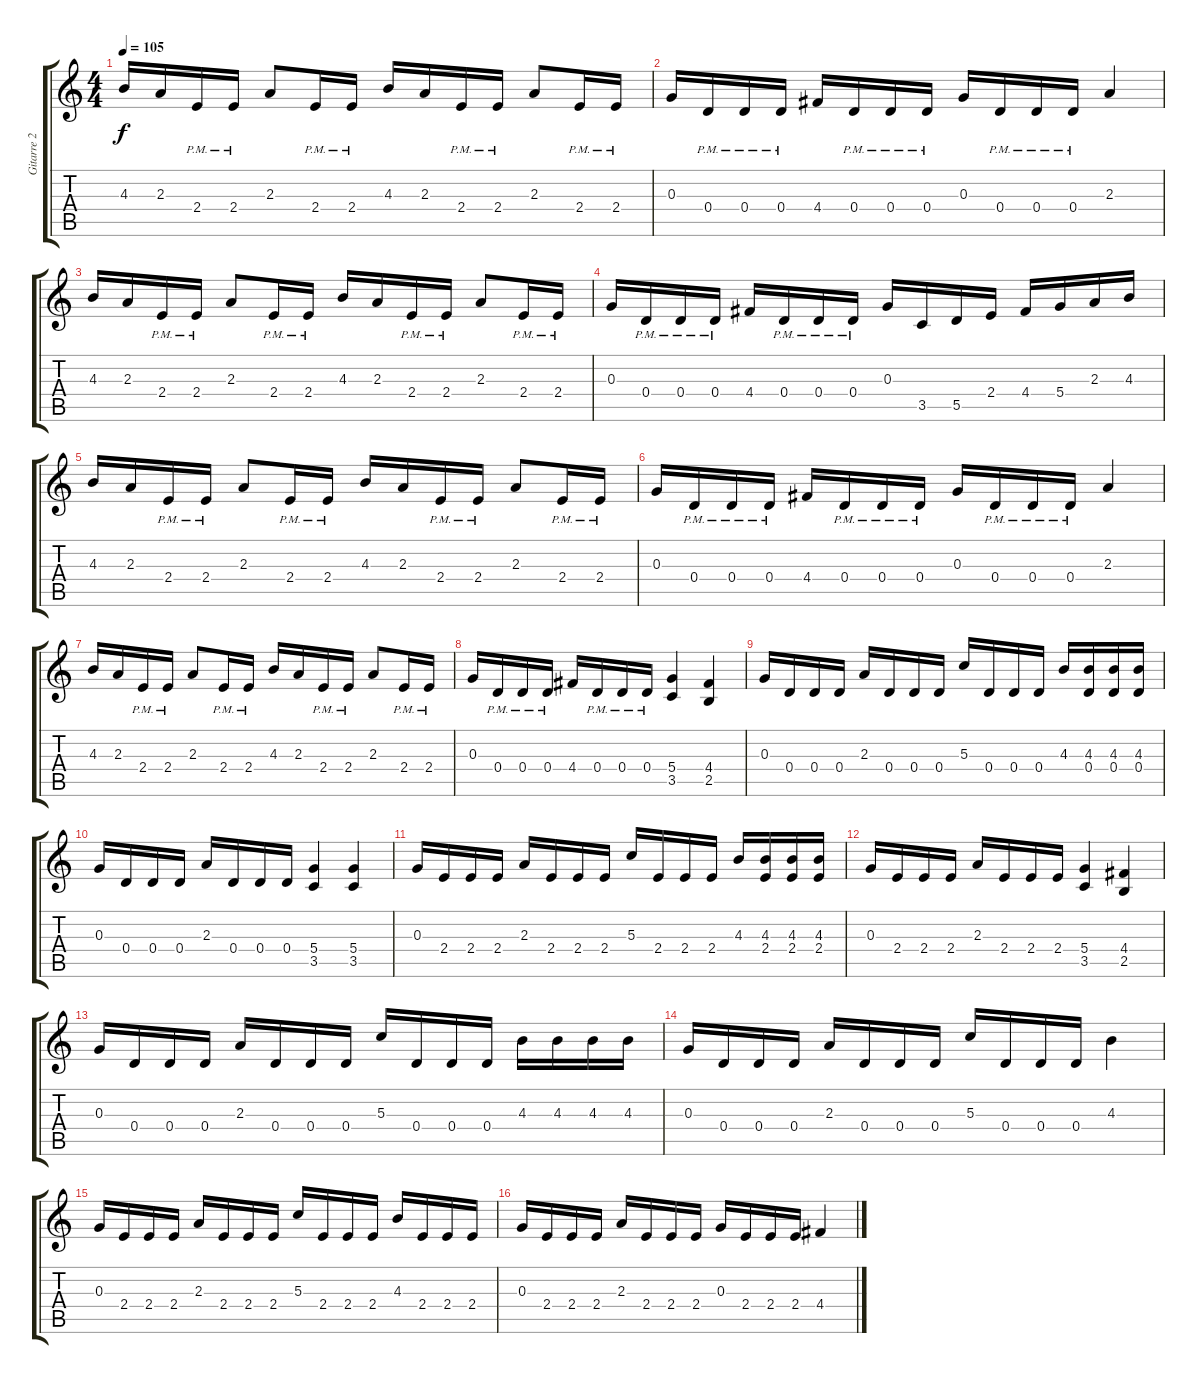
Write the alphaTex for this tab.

\track ("Gitarre 2" "Gitarre 2") {instrument distortionguitar}
\staff {score tabs}
\tuning (E4 B3 G3 D3 A2 E2) {hide}
\ts (4 4)
\tempo 105
\clef g2
\ks c
4.3.16{dy f} 2.3.16 2.4{pm}.16 2.4{pm}.16 2.3.8 2.4{pm}.16 2.4{pm}.16 4.3.16 2.3.16 2.4{pm}.16 2.4{pm}.16 2.3.8 2.4{pm}.16 2.4{pm}.16 |
0.3.16 0.4{pm}.16 0.4{pm}.16 0.4{pm}.16 4.4.16 0.4{pm}.16 0.4{pm}.16 0.4{pm}.16 0.3.16 0.4{pm}.16 0.4{pm}.16 0.4{pm}.16 2.3.4 |
4.3.16 2.3.16 2.4{pm}.16 2.4{pm}.16 2.3.8 2.4{pm}.16 2.4{pm}.16 4.3.16 2.3.16 2.4{pm}.16 2.4{pm}.16 2.3.8 2.4{pm}.16 2.4{pm}.16 |
0.3.16 0.4{pm}.16 0.4{pm}.16 0.4{pm}.16 4.4.16 0.4{pm}.16 0.4{pm}.16 0.4{pm}.16 0.3.16 3.5.16 5.5.16 2.4.16 4.4.16 5.4.16 2.3.16 4.3.16 |
4.3.16 2.3.16 2.4{pm}.16 2.4{pm}.16 2.3.8 2.4{pm}.16 2.4{pm}.16 4.3.16 2.3.16 2.4{pm}.16 2.4{pm}.16 2.3.8 2.4{pm}.16 2.4{pm}.16 |
0.3.16 0.4{pm}.16 0.4{pm}.16 0.4{pm}.16 4.4.16 0.4{pm}.16 0.4{pm}.16 0.4{pm}.16 0.3.16 0.4{pm}.16 0.4{pm}.16 0.4{pm}.16 2.3.4 |
4.3.16 2.3.16 2.4{pm}.16 2.4{pm}.16 2.3.8 2.4{pm}.16 2.4{pm}.16 4.3.16 2.3.16 2.4{pm}.16 2.4{pm}.16 2.3.8 2.4{pm}.16 2.4{pm}.16 |
0.3.16 0.4{pm}.16 0.4{pm}.16 0.4{pm}.16 4.4.16 0.4{pm}.16 0.4{pm}.16 0.4{pm}.16 (5.4 3.5).4 (4.4 2.5).4 |
0.3.16 0.4.16 0.4.16 0.4.16 2.3.16 0.4.16 0.4.16 0.4.16 5.3.16 0.4.16 0.4.16 0.4.16 4.3.16 (4.3 0.4).16 (4.3 0.4).16 (4.3 0.4).16 |
0.3.16 0.4.16 0.4.16 0.4.16 2.3.16 0.4.16 0.4.16 0.4.16 (5.4 3.5).4 (5.4 3.5).4 |
0.3.16 2.4.16 2.4.16 2.4.16 2.3.16 2.4.16 2.4.16 2.4.16 5.3.16 2.4.16 2.4.16 2.4.16 4.3.16 (4.3 2.4).16 (4.3 2.4).16 (4.3 2.4).16 |
0.3.16 2.4.16 2.4.16 2.4.16 2.3.16 2.4.16 2.4.16 2.4.16 (5.4 3.5).4 (4.4 2.5).4 |
0.3.16 0.4.16 0.4.16 0.4.16 2.3.16 0.4.16 0.4.16 0.4.16 5.3.16 0.4.16 0.4.16 0.4.16 4.3.16 4.3.16 4.3.16 4.3.16 |
0.3.16 0.4.16 0.4.16 0.4.16 2.3.16 0.4.16 0.4.16 0.4.16 5.3.16 0.4.16 0.4.16 0.4.16 4.3.4 |
0.3.16 2.4.16 2.4.16 2.4.16 2.3.16 2.4.16 2.4.16 2.4.16 5.3.16 2.4.16 2.4.16 2.4.16 4.3.16 2.4.16 2.4.16 2.4.16 |
0.3.16 2.4.16 2.4.16 2.4.16 2.3.16 2.4.16 2.4.16 2.4.16 0.3.16 2.4.16 2.4.16 2.4.16 4.4.4
